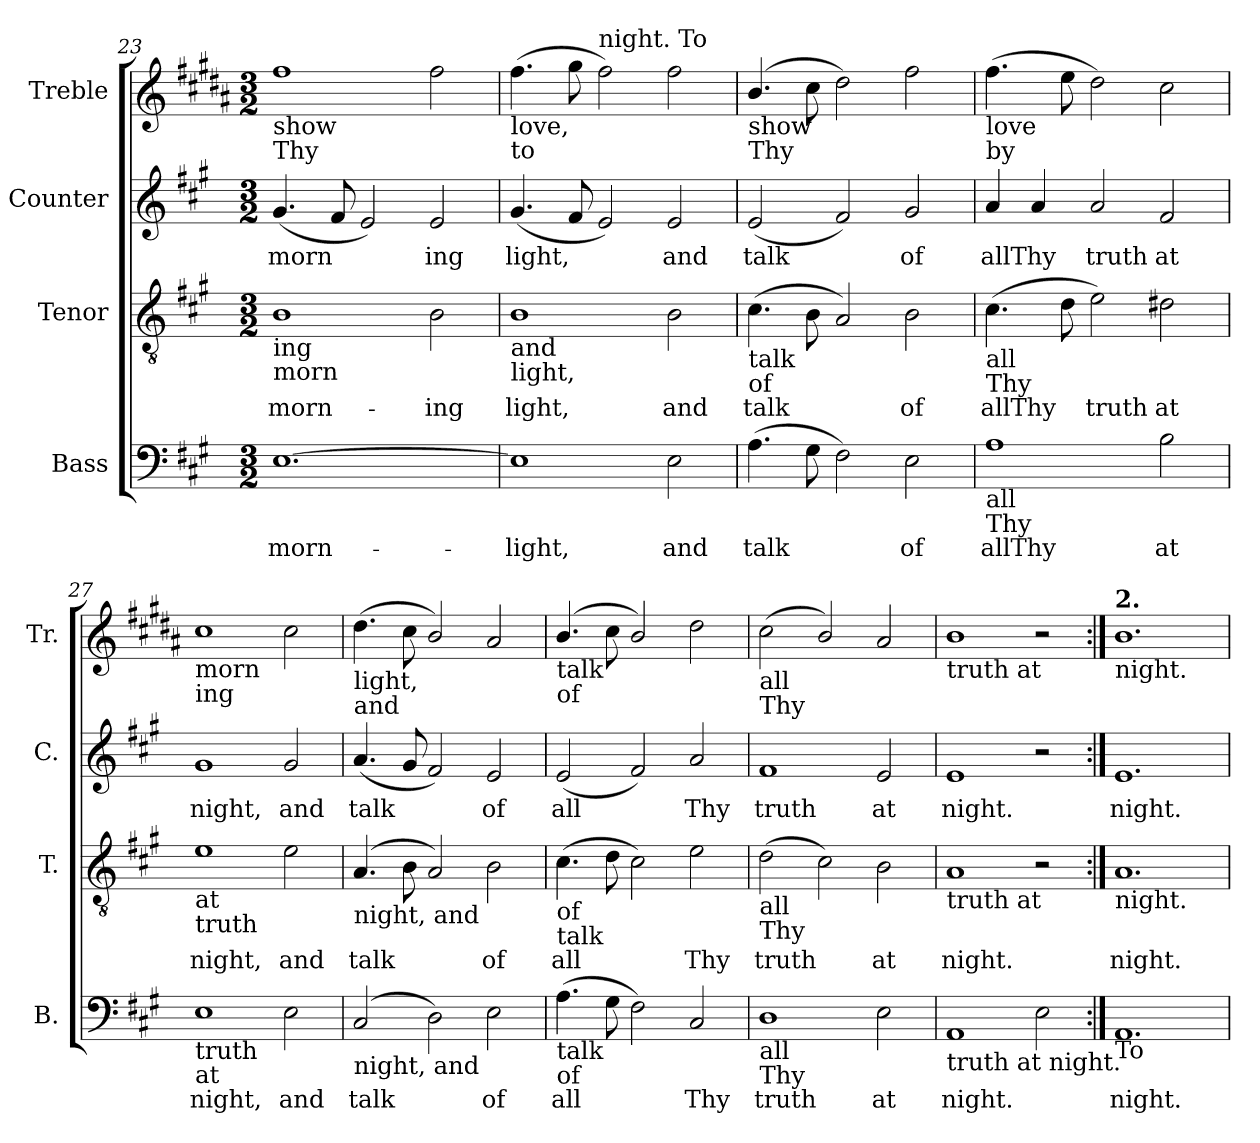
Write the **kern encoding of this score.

**kern	**text	**kern	**text	**kern	**text	**kern
*part4	*part4	*part3	*part3	*part2	*part2	*part1
*staff4	*staff4	*staff3	*staff3	*staff2	*staff2	*staff1
*I"Bass	*	*I"Tenor	*	*I"Counter	*	*I"Treble
*I'B.	*	*I'T.	*	*I'C.	*	*I'Tr.
*clefF4	*	*clefGv2	*	*clefG2	*	*clefG2
*	*	*	*	*	*	*ITrd1c2
*k[f#c#g#]	*	*k[f#c#g#]	*	*k[f#c#g#]	*	*k[f#c#g#]
*A:	*	*A:	*	*A:	*	*A:
*M3/2	*	*M3/2	*	*M3/2	*	*M3/2
=23	=23	=23	=23	=23	=23	=23
!	!	!	!	!	!	!LO:TX:b:t=show
!	!	!	!	!	!	!LO:TX:b:t=Thy
!	!	!LO:TX:b:t=ing	!	!	!	!
!	!	!LO:TX:b:t=morn	!	!	!	!
!	!LO:LY:a:cj	!	!LO:LY:a:cj	!	!LO:LY:b:cj	!
[>1.E	morn-	1B	morn-	(<4.g#/	morn-	1ee
!	!	!	!	!	!LO:LY:b:cj	!
.	.	.	.	8f#/	--	.
!	!	!	!	!	!LO:LY:b:cj	!
.	.	.	.	2e/)	--	.
!	!	!	!LO:LY:a:cj	!	!LO:LY:b:cj	!
.	.	2B\	-ing	2e/	-ing	2ee\
=24	=24	=24	=24	=24	=24	=24
!	!	!	!	!	!	!LO:TX:b:t=love,
!	!	!	!	!	!	!LO:TX:b:t=to
!	!	!LO:TX:b:t=and	!	!	!	!
!	!	!LO:TX:b:t=light,	!	!	!	!
!	!LO:LY:a:cj	!	!LO:LY:a:cj	!	!LO:LY:b:cj	!
1E]	-light,	1B	light,	(<4.g#/	light,	(>4.ee\
!	!	!	!	!	!LO:LY:b:cj	!
.	.	.	.	8f#/	.	8ff#\
!	!	!	!	!	!	!LO:TX:a:t=night. To
!	!	!	!	!	!LO:LY:b:cj	!
.	.	.	.	2e/)	.	2ee\)
!	!LO:LY:a:cj	!	!LO:LY:a:cj	!	!LO:LY:b:cj	!
2E\	and	2B\	and	2e/	and	2ee\
!!LO:PB:g=z
=25	=25	=25	=25	=25	=25	=25
!	!	!	!	!	!	!LO:TX:b:t=show
!	!	!	!	!	!	!LO:TX:b:t=Thy
!	!	!LO:TX:b:t=talk	!	!	!	!
!	!	!LO:TX:b:t=of	!	!	!	!
!	!LO:LY:a:cj	!	!LO:LY:a:cj	!	!LO:LY:b:cj	!
(>4.A\	talk	(>4.c#\	talk	(<2e/	talk	(>4.a/
!	!LO:LY:a:cj	!	!LO:LY:a:cj	!	!	!
8G#\	.	8B\	.	.	.	8b\
!	!LO:LY:a:cj	!	!LO:LY:a:cj	!	!LO:LY:b:cj	!
2F#\)	.	2A/)	.	2f#/)	.	2cc#\)
!	!LO:LY:a:cj	!	!LO:LY:a:cj	!	!LO:LY:b:cj	!
2E\	of	2B\	of	2g#/	of	2ee\
=26	=26	=26	=26	=26	=26	=26
!	!	!	!	!	!	!LO:TX:b:t=love
!	!	!	!	!	!	!LO:TX:b:t=by
!	!	!LO:TX:b:t=all	!	!	!	!
!	!	!LO:TX:b:t=Thy	!	!	!	!
!LO:TX:b:t=all	!	!	!	!	!	!
!LO:TX:b:t=Thy	!	!	!	!	!	!
!	!LO:LY:a:cj	!	!LO:LY:a:cj	!	!LO:LY:b:cj	!
1A	allThy	(>4.c#\	allThy	4a/	allThy	(>4.ee\
!	!	!	!	!	!LO:LY:b:cj	!
.	.	.	.	4a/	.	.
!	!	!	!LO:LY:a:cj	!	!	!
.	.	8d\	.	.	.	8dd\
!	!	!	!LO:LY:a:cj	!	!LO:LY:b:cj	!
.	.	2e\)	truth	2a/	truth	2cc#\)
!	!LO:LY:a:cj	!	!LO:LY:a:cj	!	!LO:LY:b:cj	!
2B\	at	2d#X\	at	2f#/	at	2b\
=27	=27	=27	=27	=27	=27	=27
!	!	!	!	!	!	!LO:TX:b:t=morn
!	!	!	!	!	!	!LO:TX:b:t=ing
!	!	!LO:TX:b:t=at	!	!	!	!
!	!	!LO:TX:b:t=truth	!	!	!	!
!LO:TX:b:t=truth	!	!	!	!	!	!
!LO:TX:b:t=at	!	!	!	!	!	!
!	!LO:LY:a:cj	!	!LO:LY:a:cj	!	!LO:LY:b:cj	!
1E	night,	1e	night,	1g#	night,	1b
!	!LO:LY:a:cj	!	!LO:LY:a:cj	!	!LO:LY:b:cj	!
2E\	and	2e\	and	2g#/	and	2b\
=28	=28	=28	=28	=28	=28	=28
!	!	!	!	!	!	!LO:TX:b:t=light,
!	!	!	!	!	!	!LO:TX:b:t=and
!	!	!LO:TX:b:t=night, and	!	!	!	!
!LO:TX:b:t=night, and	!	!	!	!	!	!
!	!LO:LY:a:cj	!	!LO:LY:a:cj	!	!LO:LY:b:cj	!
(>2C#/	talk	(>4.A/	talk	(<4.a/	talk	(>4.cc#\
!	!	!	!LO:LY:a:cj	!	!LO:LY:b:cj	!
.	.	8B\	.	8g#/	.	8b\
!	!LO:LY:a:cj	!	!LO:LY:a:cj	!	!LO:LY:b:cj	!
2D\)	.	2A/)	.	2f#/)	.	2a/)
!	!LO:LY:a:cj	!	!LO:LY:a:cj	!	!LO:LY:b:cj	!
2E\	of	2B\	of	2e/	of	2g#/
=29	=29	=29	=29	=29	=29	=29
!	!	!	!	!	!	!LO:TX:b:t=talk
!	!	!	!	!	!	!LO:TX:b:t=of
!	!	!LO:TX:b:t=of	!	!	!	!
!	!	!LO:TX:b:t=talk	!	!	!	!
!LO:TX:b:t=talk	!	!	!	!	!	!
!LO:TX:b:t=of	!	!	!	!	!	!
!	!LO:LY:a:cj	!	!LO:LY:a:cj	!	!LO:LY:b:cj	!
(>4.A\	all	(>4.c#\	all	(<2e/	all	(>4.a/
!	!LO:LY:a:cj	!	!LO:LY:a:cj	!	!	!
8G#\	.	8d\	.	.	.	8b\
!	!LO:LY:a:cj	!	!LO:LY:a:cj	!	!LO:LY:b:cj	!
2F#\)	.	2c#\)	.	2f#/)	.	2a/)
!	!LO:LY:a:cj	!	!LO:LY:a:cj	!	!LO:LY:b:cj	!
2C#/	Thy	2e\	Thy	2a/	Thy	2cc#\
=30	=30	=30	=30	=30	=30	=30
!	!	!	!	!	!	!LO:TX:b:t=all
!	!	!	!	!	!	!LO:TX:b:t=Thy
!	!	!LO:TX:b:t=all	!	!	!	!
!	!	!LO:TX:b:t=Thy	!	!	!	!
!LO:TX:b:t=all	!	!	!	!	!	!
!LO:TX:b:t=Thy	!	!	!	!	!	!
!	!LO:LY:a:cj	!	!LO:LY:a:cj	!	!LO:LY:b:cj	!
1D	truth	(>2d\	truth	1f#	truth	(>2b\
!	!	!	!LO:LY:a:cj	!	!	!
.	.	2c#\)	.	.	.	2a/)
!	!LO:LY:a:cj	!	!LO:LY:a:cj	!	!LO:LY:b:cj	!
2E\	at	2B\	at	2e/	at	2g#/
=31	=31	=31	=31	=31	=31	=31
!	!	!	!	!	!	!LO:TX:b:t=truth at
!	!	!LO:TX:b:t=truth at	!	!	!	!
!LO:TX:b:t=truth at night.	!	!	!	!	!	!
!	!LO:LY:a:cj	!	!LO:LY:a:cj	!	!LO:LY:b:cj	!
1AA	night.	1A	night.	1e	night.	1a
!	!LO:LY:a:cj	!	!	!	!	!
2E\	.	2r	.	2r	.	2r
=32:|!	=32:|!	=32:|!	=32:|!	=32:|!	=32:|!	=32:|!
!	!	!	!	!	!	!LO:TX:a:B:t=2.
!	!	!	!	!	!	!LO:TX:b:t=night.
!	!	!LO:TX:b:t=night.	!	!	!	!
!LO:TX:b:t=To	!	!	!	!	!	!
!	!LO:LY:a:cj	!	!LO:LY:a:cj	!	!LO:LY:b:cj	!
1.AA	night.	1.A	night.	1.e	night.	1.a
=	=	=	=	=	=	=
*-	*-	*-	*-	*-	*-	*-
